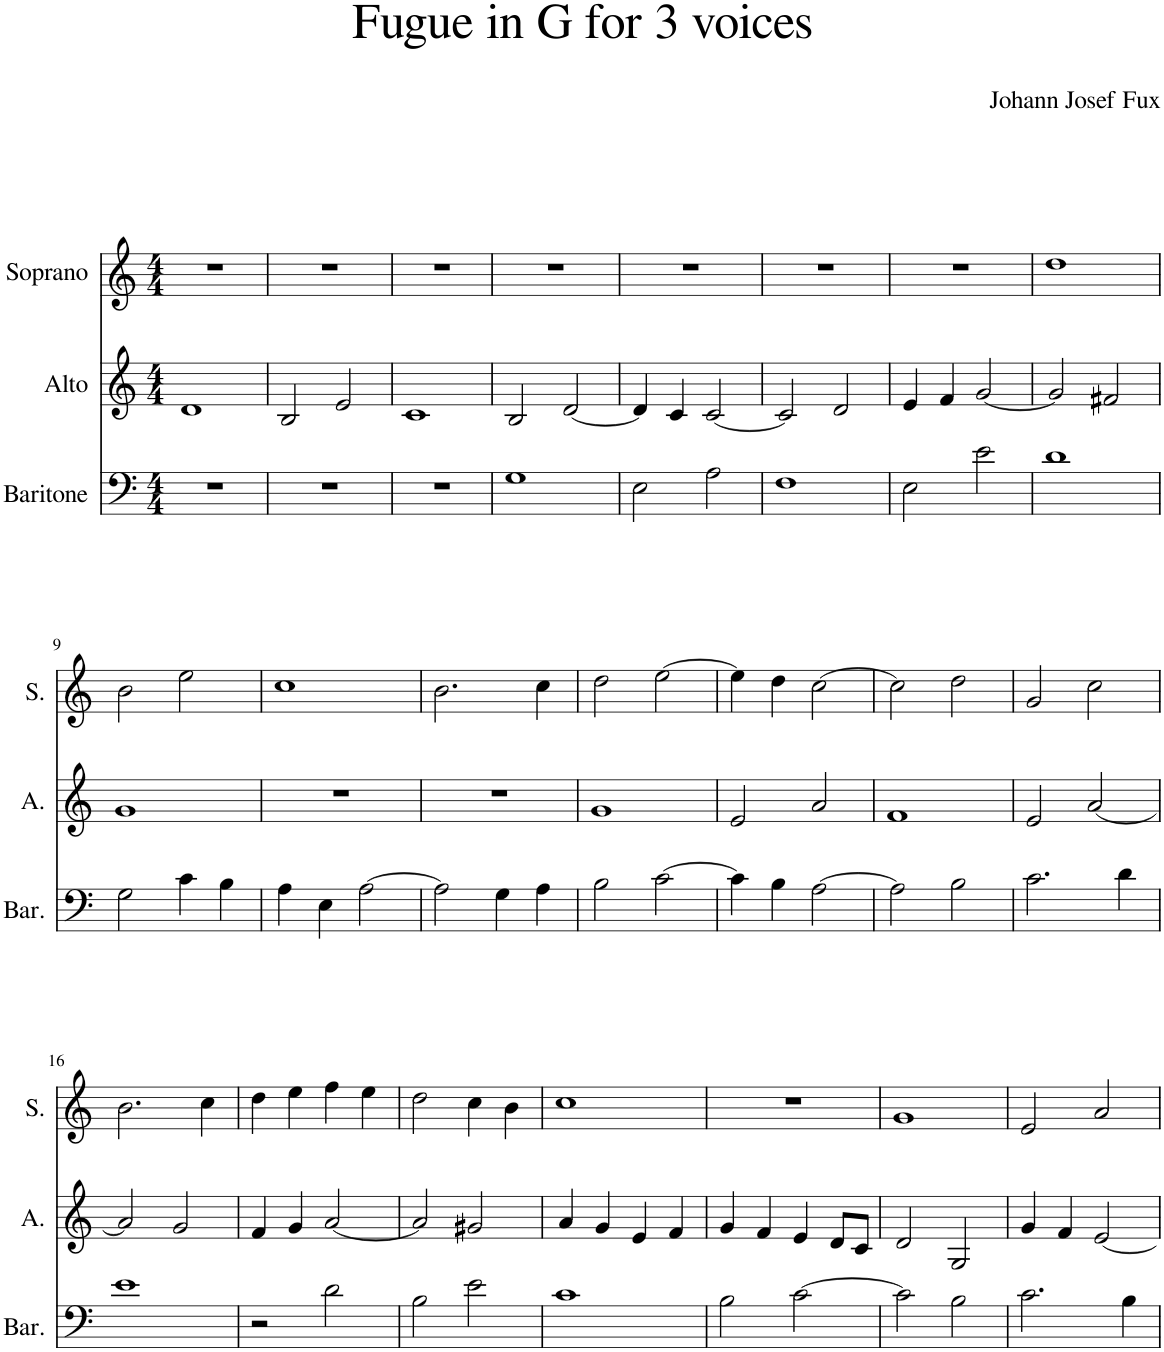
**kern	**kern	**kern
*part3	*part2	*part1
*staff3	*staff2	*staff1
*I"Baritone	*I"Alto	*I"Soprano
*I'Bar.	*I'A.	*I'S.
*clefF4	*clefG2	*clefG2
*k[]	*k[]	*k[]
*M4/4	*M4/4	*M4/4
=1	=1	=1
1r	1d	1r
=2	=2	=2
1r	2B/	1r
.	2e/	.
=3	=3	=3
1r	1c	1r
=4	=4	=4
1G	2B/	1r
.	[2d/	.
=5	=5	=5
2E\	4d/]	1r
.	4c/	.
2A\	[2c/	.
=6	=6	=6
1F	2c/]	1r
.	2d/	.
=7	=7	=7
2E\	4e/	1r
.	4f/	.
2e\	[2g/	.
=8	=8	=8
1d	2g/]	1dd
.	2f#X/	.
!!LO:LB:g=z
=9	=9	=9
2G\	1g	2b\
4c\	.	2ee\
4B\	.	.
=10	=10	=10
4A\	1r	1cc
4E\	.	.
[2A\	.	.
=11	=11	=11
2A\]	1r	2.b\
4G\	.	.
4A\	.	4cc\
=12	=12	=12
2B\	1g	2dd\
[2c\	.	[2ee\
=13	=13	=13
4c\]	2e/	4ee\]
4B\	.	4dd\
[2A\	2a/	[2cc\
=14	=14	=14
2A\]	1f	2cc\]
2B\	.	2dd\
=15	=15	=15
2.c\	2e/	2g/
.	[2a/	2cc\
4d\	.	.
!!LO:LB:g=z
=16	=16	=16
1e	2a/]	2.b\
.	2g/	.
.	.	4cc\
=17	=17	=17
2r	4f/	4dd\
.	4g/	4ee\
2d\	[2a/	4ff\
.	.	4ee\
=18	=18	=18
2B\	2a/]	2dd\
2e\	2g#X/	4cc\
.	.	4b\
=19	=19	=19
1c	4a/	1cc
.	4g/	.
.	4e/	.
.	4f/	.
=20	=20	=20
2B\	4g/	1r
.	4f/	.
[2c\	4e/	.
.	8d/L	.
.	8c/J	.
=21	=21	=21
2c\]	2d/	1g
2B\	2G/	.
=22	=22	=22
2.c\	4g/	2e/
.	4f/	.
.	[2e/	2a/
4B\	.	.
=	=	=
*-	*-	*-
